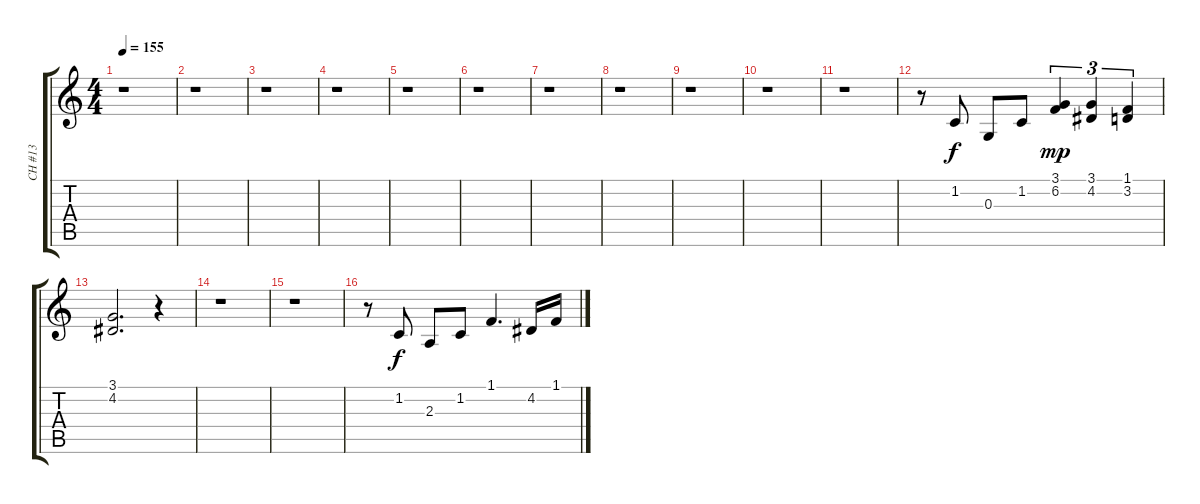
\track ("CH #13" "CH #13") {instrument frenchhorn}
\staff {score tabs}
\tuning (E4 B3 G3 D3 A2 E2) {hide}
\ts (4 4)
\tempo 155
\clef g2
\ks c
r.1{dy ff} |
r.1 |
r.1 |
r.1 |
r.1 |
r.1 |
r.1 |
r.1 |
r.1 |
r.1 |
r.1 |
r.8 1.2.8{dy f volume 12 balance 12 instrument frenchhorn} 0.3.8 1.2.8 (3.1 6.2).4{tu (3 2) dy mp} (3.1 4.2).4{tu (3 2)} (1.1 3.2).4{tu (3 2)} |
(3.1 4.2).2{d} r.4 |
r.1 |
r.1 |
r.8 1.2.8{dy f} 2.3.8 1.2.8 1.1.4{d} 4.2.16 1.1.16
